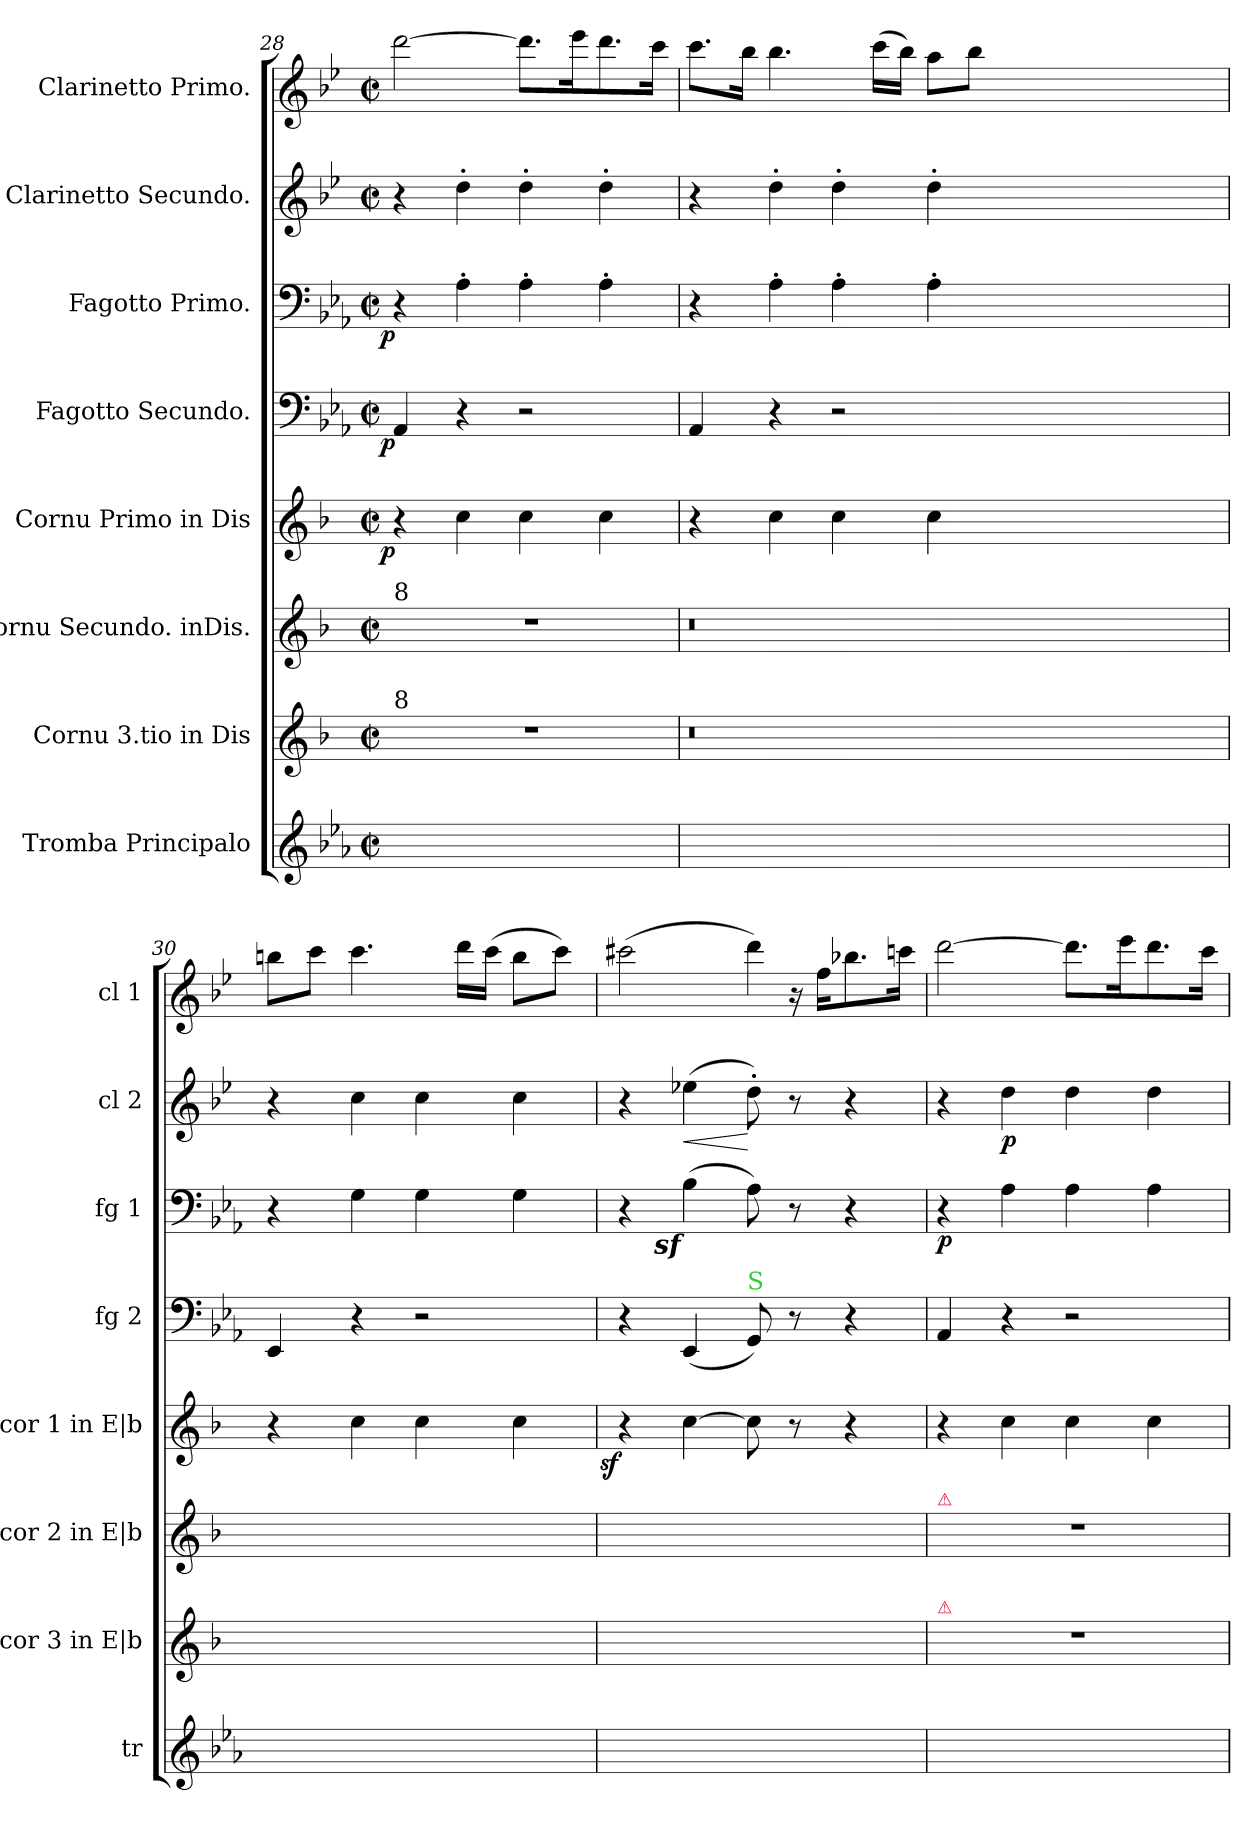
**kern	**kern	**kern	**kern	**dynam	**kern	**dynam	**kern	**dynam	**kern	**dynam	**kern
*part8	*part7	*part6	*part5	*part5	*part4	*part4	*part3	*part3	*part2	*part2	*part1
*staff8	*staff7	*staff6	*staff5	*staff5	*staff4	*staff4	*staff3	*staff3	*staff2	*staff2	*staff1
*I"Tromba Principalo	*I"Cornu 3.tio in Dis	*I"Cornu Secundo. inDis.	*I"Cornu Primo in Dis	*	*I"Fagotto Secundo.	*	*I"Fagotto Primo.	*	*I"Clarinetto Secundo.	*	*I"Clarinetto Primo.
*I'tr	*I'cor 3 in E|b	*I'cor 2 in E|b	*I'cor 1 in E|b	*	*I'fg 2	*	*I'fg 1	*	*I'cl 2	*	*I'cl 1
*clefG2	*clefG2	*clefG2	*clefG2	*	*clefF4	*	*clefF4	*	*clefG2	*	*clefG2
*	*ITrd5c9	*ITrd5c9	*ITrd5c9	*	*	*	*	*	*ITrd1c2	*	*ITrd1c2
*k[b-e-a-]	*k[b-e-a-d-]	*k[b-e-a-d-]	*k[b-e-a-d-]	*	*k[b-e-a-]	*	*k[b-e-a-]	*	*k[b-e-a-d-]	*	*k[b-e-a-d-]
*M2/2	*M2/2	*M2/2	*M2/2	*	*M2/2	*	*M2/2	*	*M2/2	*	*M2/2
*met(c|)	*met(c|)	*met(c|)	*met(c|)	*	*met(c|)	*	*met(c|)	*	*met(c|)	*	*met(c|)
=28	=28	=28	=28	=28	=28	=28	=28	=28	=28	=28	=28
!	!	!LO:TX:a:t=8	!	!	!	!	!	!	!	!	!
!	!LO:TX:a:t=8	!	!	!	!	!	!	!	!	!	!
!	!	!	!	!LO:DY:rj	!	!LO:DY:rj	!	!LO:DY:rj	!	!	!
1ryy	1r	1r	4r	p	4AA-/	p	4r	p	4r	p&colon;	[2ccc\
.	.	.	4e-\	.	4r	.	4A-'\	.	4cc'\	.	.
.	.	.	4e-\	.	2r	.	4A-'\	.	4cc'\	.	8.ccc\L]
.	.	.	.	.	.	.	.	.	.	.	16ddd-\K
.	.	.	4e-\	.	.	.	4A-'\	.	4cc'\	.	8.ccc\
.	.	.	.	.	.	.	.	.	.	.	16bb-\Jk
=29	=29	=29	=29	=29	=29	=29	=29	=29	=29	=29	=29
1ryy	0.r	0.r	4r	.	4AA-/	.	4r	.	4r	.	8.bb-\L
.	.	.	.	.	.	.	.	.	.	.	16aa-\Jk
.	.	.	4e-\	.	4r	.	4A-'\	.	4cc'\	.	4.aa-\
.	.	.	4e-\	.	2r	.	4A-'\	.	4cc'\	.	.
.	.	.	.	.	.	.	.	.	.	.	(16bb-\LL
.	.	.	.	.	.	.	.	.	.	.	16aa-\JJ)
.	.	.	4e-\	.	.	.	4A-'\	.	4cc'\	.	8gg\L
.	.	.	.	.	.	.	.	.	.	.	8aa-\J
0ryy	.	.	0ryy	.	0ryy	.	0ryy	.	0ryy	.	0ryy
=30	=30	=30	=30	=30	=30	=30	=30	=30	=30	=30	=30
1ryy	1ryy	1ryy	4r	.	4EE-/	.	4r	.	4r	.	8aan\L
.	.	.	.	.	.	.	.	.	.	.	8bb-\J
.	.	.	4e-\	.	4r	.	4G\	.	4b-\	.	4.bb-\
.	.	.	4e-\	.	2r	.	4G\	.	4b-\	.	.
.	.	.	.	.	.	.	.	.	.	.	16ccc\LL
.	.	.	.	.	.	.	.	.	.	.	(16bb-\JJ
.	.	.	4e-\	.	.	.	4G\	.	4b-\	.	8aa\L
.	.	.	.	.	.	.	.	.	.	.	8bb-\J)
=31	=31	=31	=31	=31	=31	=31	=31	=31	=31	=31	=31
!	!	!	!	!LO:DY:rj	!	!LO:DY:rj	!	!	!	!	!
1ryy	1ryy	1ryy	4r	sf	4r	f&colon;	4r	.	4r	.	(2bbn\
!	!	!	!	!	!	!	!LO:DY:rj	!	!	!LO:HP:b	!
.	.	.	[4e-\	.	(>4EE-/	.	(4B-z\	.	(4dd-X\	<	.
!	!	!	!	!	!LO:TX:a:color=limegreen:t=S	!	!	!	!	!	!
!	!	!	!	!	!	!	!	!	!	!	!LO:N:vis=4
.	.	.	8e-\]	.	8GG/)	.	8A-\)	.	8cc'\)	[	8ccc\)
.	.	.	8r	.	8r	.	8r	.	8r	.	16r
.	.	.	.	.	.	.	.	.	.	.	16ee-\KL
.	.	.	4r	.	4r	.	4r	.	4r	.	8.aa-X\
.	.	.	.	.	.	.	.	.	.	.	16bb-X\Jk
=32	=32	=32	=32	=32	=32	=32	=32	=32	=32	=32	=32
!	!	!LO:TX:a:color=crimson:t=⚠	!	!	!	!	!	!	!	!	!
!	!LO:TX:a:color=crimson:t=⚠	!	!	!	!	!	!	!	!	!	!
1ryy	1r	1r	4r	.	4AA-/	.	4r	p	4r	.	[2ccc\
.	.	.	4e-\	.	4r	.	4A-\	.	4cc\	p	.
.	.	.	4e-\	.	2r	.	4A-\	.	4cc\	.	8.ccc\L]
.	.	.	.	.	.	.	.	.	.	.	16ddd-\K
.	.	.	4e-\	.	.	.	4A-\	.	4cc\	.	8.ccc\
.	.	.	.	.	.	.	.	.	.	.	16bb-\Jk
=	=	=	=	=	=	=	=	=	=	=	=
*-	*-	*-	*-	*-	*-	*-	*-	*-	*-	*-	*-
